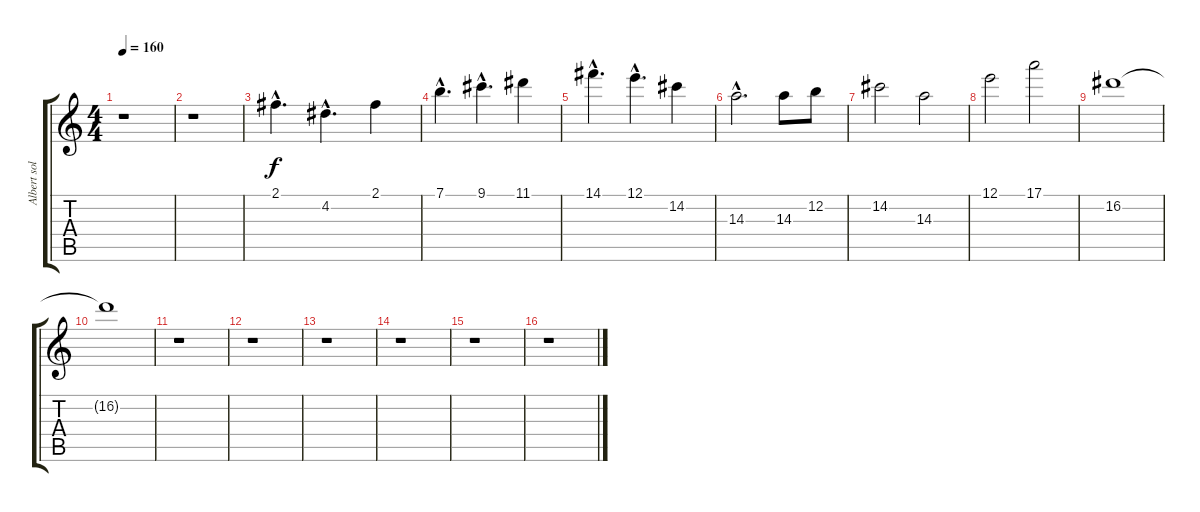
\track ("Albert solo" "Albert sol") {instrument overdrivenguitar}
\staff {score tabs}
\tuning (E4 B3 G3 D3 A2 E2) {hide}
\ts (4 4)
\tempo 160
\clef g2
\ks c
r.1{dy f} |
r.1 |
2.1{hac}.4{d} 4.2{hac}.4{d} 2.1.4 |
7.1{hac}.4{d} 9.1{hac}.4{d} 11.1.4 |
14.1{hac}.4{d} 12.1{hac}.4{d} 14.2.4 |
14.3{hac}.2{d} 14.3.8 12.2.8 |
14.2.2 14.3.2 |
12.1.2 17.1.2 |
16.2.1 |
16.2{t}.1 |
r.1 |
r.1 |
r.1 |
r.1 |
r.1 |
r.1
